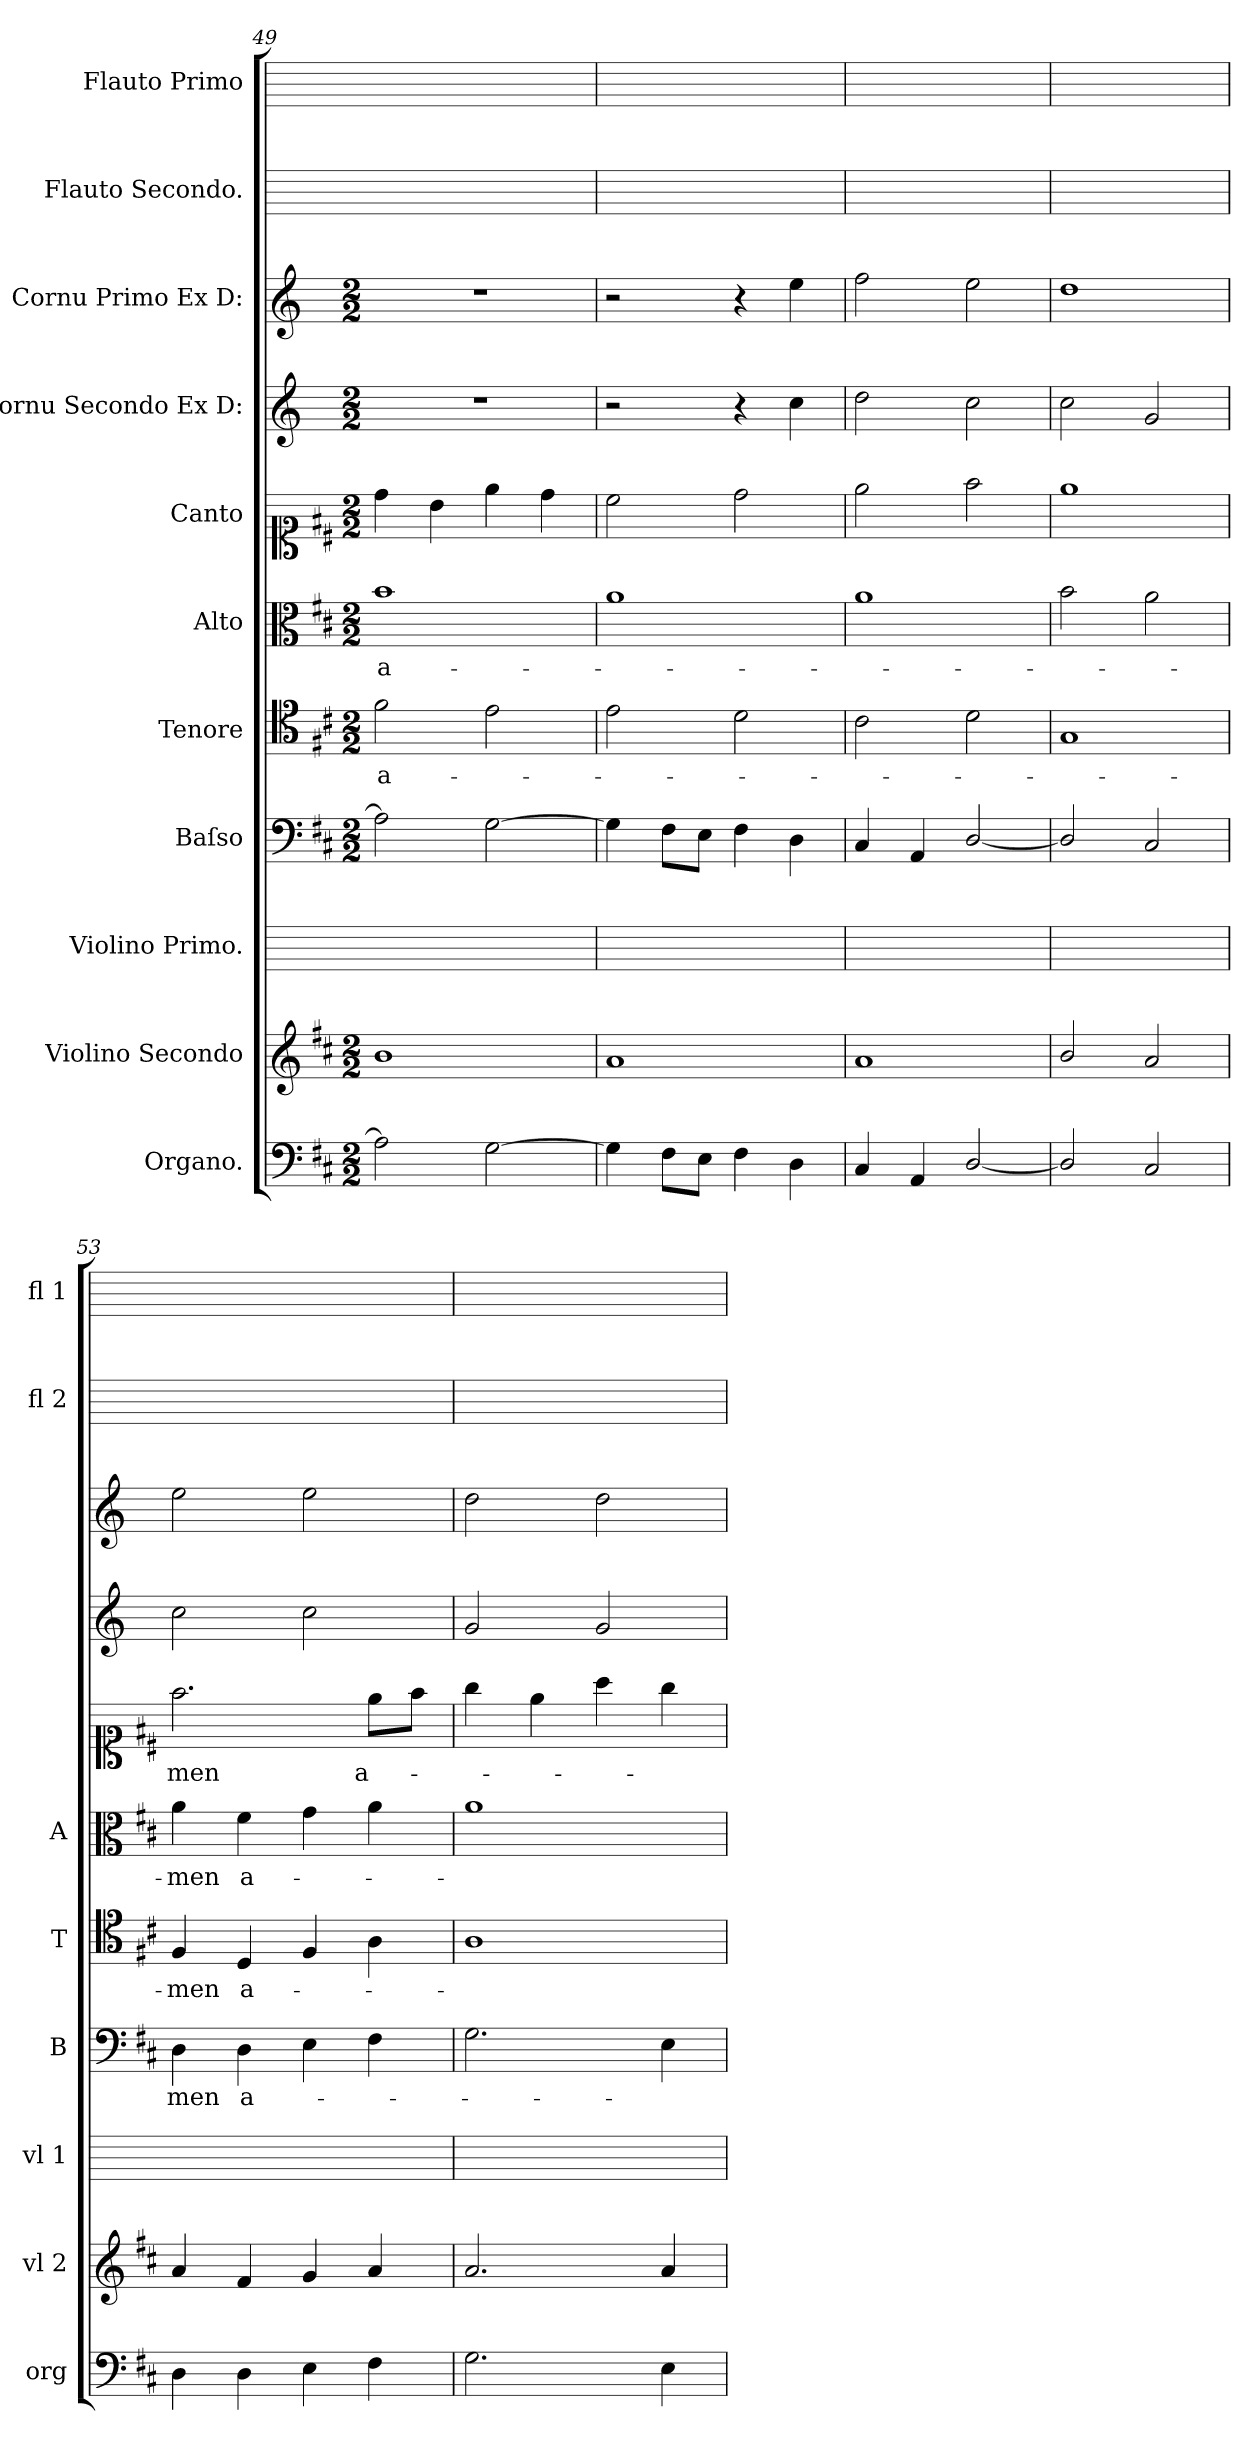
**kern	**kern	**kern	**kern	**text	**kern	**text	**kern	**text	**kern	**text	**kern	**kern	**kern	**kern
*part11	*part10	*part9	*part8	*part8	*part7	*part7	*part6	*part6	*part5	*part5	*part4	*part3	*part2	*part1
*staff11	*staff10	*staff9	*staff8	*staff8	*staff7	*staff7	*staff6	*staff6	*staff5	*staff5	*staff4	*staff3	*staff2	*staff1
*I"Organo.	*I"Violino Secondo	*I"Violino Primo.	*I"Baſso	*	*I"Tenore	*	*I"Alto	*	*I"Canto	*	*I"Cornu Secondo Ex D:	*I"Cornu Primo Ex D:	*I"Flauto Secondo.	*I"Flauto Primo
*I'org	*I'vl 2	*I'vl 1	*I'B	*	*I'T	*	*I'A	*	*	*	*	*	*I'fl 2	*I'fl 1
*clefF4	*clefG2	*	*clefF4	*	*clefC4	*	*clefC3	*	*clefC1	*	*clefG2	*clefG2	*	*
*	*	*	*	*	*	*	*	*	*	*	*ITrd6c10	*ITrd6c10	*	*
*k[f#c#]	*k[f#c#]	*	*k[f#c#]	*	*k[f#c#]	*	*k[f#c#]	*	*k[f#c#]	*	*k[f#c#]	*k[f#c#]	*	*
*M2/2	*M2/2	*	*M2/2	*	*M2/2	*	*M2/2	*	*M2/2	*	*M2/2	*M2/2	*	*
=49	=49	=49	=49	=49	=49	=49	=49	=49	=49	=49	=49	=49	=49	=49
2A\]	1b	1ryy	2A\]	.	2f#\	a-	1b	a-	4dd\	.	1r	1r	1ryy	1ryy
.	.	.	.	.	.	.	.	.	4b\	.	.	.	.	.
[2G\	.	.	[2G\	.	2e\	.	.	.	4ee\	.	.	.	.	.
.	.	.	.	.	.	.	.	.	4dd\	.	.	.	.	.
=50	=50	=50	=50	=50	=50	=50	=50	=50	=50	=50	=50	=50	=50	=50
4G\]	1a	1ryy	4G\]	.	2e\	.	1a	.	2cc#\	.	2r	2r	1ryy	1ryy
8F#\L	.	.	8F#\L	.	.	.	.	.	.	.	.	.	.	.
8E\J	.	.	8E\J	.	.	.	.	.	.	.	.	.	.	.
4F#\	.	.	4F#\	.	2d\	.	.	.	2dd\	.	4r	4r	.	.
4D\	.	.	4D\	.	.	.	.	.	.	.	4d\	4f#\	.	.
=51	=51	=51	=51	=51	=51	=51	=51	=51	=51	=51	=51	=51	=51	=51
4C#/	1a	1ryy	4C#/	.	2c#\	.	1a	.	2ee\	.	2e\	2g\	1ryy	1ryy
4AA/	.	.	4AA/	.	.	.	.	.	.	.	.	.	.	.
[2D/	.	.	[2D/	.	2d\	.	.	.	2ff#\	.	2d\	2f#\	.	.
=52	=52	=52	=52	=52	=52	=52	=52	=52	=52	=52	=52	=52	=52	=52
2D/]	2b/	1ryy	2D/]	.	1G	.	2b\	.	1ee	.	2d\	1e	1ryy	1ryy
2C#/	2a/	.	2C#/	.	.	.	2a\	.	.	.	2A/	.	.	.
=53	=53	=53	=53	=53	=53	=53	=53	=53	=53	=53	=53	=53	=53	=53
4D\	4a/	1ryy	4D\	-men	4F#/	-men	4a\	-men	2.ff#\	-men	2d\	2f#\	1ryy	1ryy
4D\	4f#/	.	4D\	a-	4D/	a-	4f#\	a-	.	.	.	.	.	.
4E\	4g/	.	4E\	.	4F#/	.	4g\	.	.	.	2d\	2f#\	.	.
4F#\	4a/	.	4F#\	.	4A\	.	4a\	.	8ee\L	a-	.	.	.	.
.	.	.	.	.	.	.	.	.	8ff#\J	.	.	.	.	.
=54	=54	=54	=54	=54	=54	=54	=54	=54	=54	=54	=54	=54	=54	=54
2.G\	2.a/	1ryy	2.G\	.	1A	.	1a	.	4gg\	.	2A/	2e\	1ryy	1ryy
.	.	.	.	.	.	.	.	.	4ee\	.	.	.	.	.
.	.	.	.	.	.	.	.	.	4aa\	.	2A/	2e\	.	.
4E\	4a/	.	4E\	.	.	.	.	.	4gg\	.	.	.	.	.
=	=	=	=	=	=	=	=	=	=	=	=	=	=	=
*-	*-	*-	*-	*-	*-	*-	*-	*-	*-	*-	*-	*-	*-	*-
